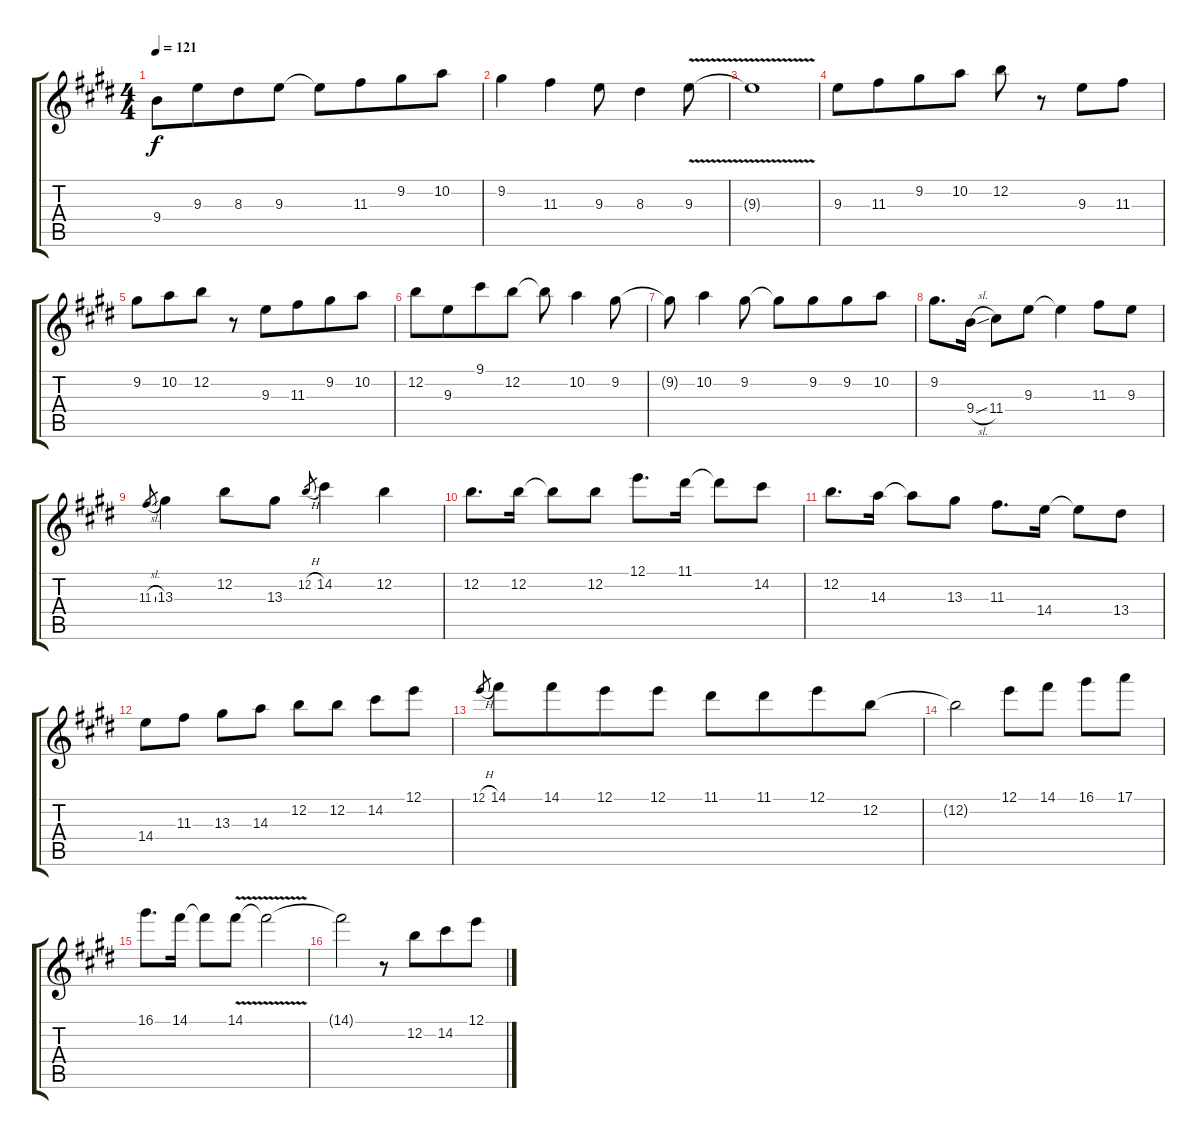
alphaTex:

\track "" {instrument acousticguitarsteel}
\staff {score tabs}
\tuning (E4 B3 G3 D3 A2 E2) {hide}
\ts (4 4)
\tempo 121
\clef g2
\ks e
9.4.8{dy f} 9.3.8{beam merge} 8.3.8 9.3.8 9.3{t}.8 11.3.8{beam merge} 9.2.8 10.2.8 |
9.2.4 11.3.4 9.3.8 8.3.4 9.3{v}.8 |
9.3{t}.1 |
9.3.8 11.3.8{beam merge} 9.2.8 10.2.8 12.2.8 r.8 9.3.8 11.3.8 |
9.2.8 10.2.8{beam merge} 12.2.8 r.8 9.3.8 11.3.8{beam merge} 9.2.8 10.2.8 |
12.2.8 9.3.8{beam merge} 9.1.8 12.2.8 12.2{t}.8 10.2.4 9.2.8 |
9.2{t}.8 10.2.4 9.2.8 9.2{t}.8 9.2.8{beam merge} 9.2.8 10.2.8 |
9.2.8{d} 9.4{sl}.16 11.4.8 9.3.8 9.3{t}.4 11.3.8 9.3.8 |
11.3{sl}.8{gr} 13.3.4 12.2.8 13.3.8 12.2{h}.8{gr} 14.2.4 12.2.4 |
12.2.8{d} 12.2.16 12.2{t}.8 12.2.8 12.1.8{d beam merge} 11.1.16{beam split} 11.1{t}.8 14.2.8 |
12.2.8{d} 14.3.16 14.3{t}.8 13.3.8 11.3.8{d} 14.4.16 14.4{t}.8 13.4.8 |
14.4.8 11.3.8 13.3.8{beam merge} 14.3.8 12.2.8 12.2.8 14.2.8 12.1.8 |
12.1{h}.8{gr} 14.1.8 14.1.8{beam merge} 12.1.8 12.1.8 11.1.8 11.1.8{beam merge} 12.1.8 12.2.8 |
12.2{t}.2 12.1.8 14.1.8 16.1.8 17.1.8 |
16.1.8{d} 14.1.16 14.1{t}.8 14.1{v}.8 14.1{t}.2 |
14.1{t}.2 r.8 12.2.8{beam merge} 14.2.8 12.1.8
